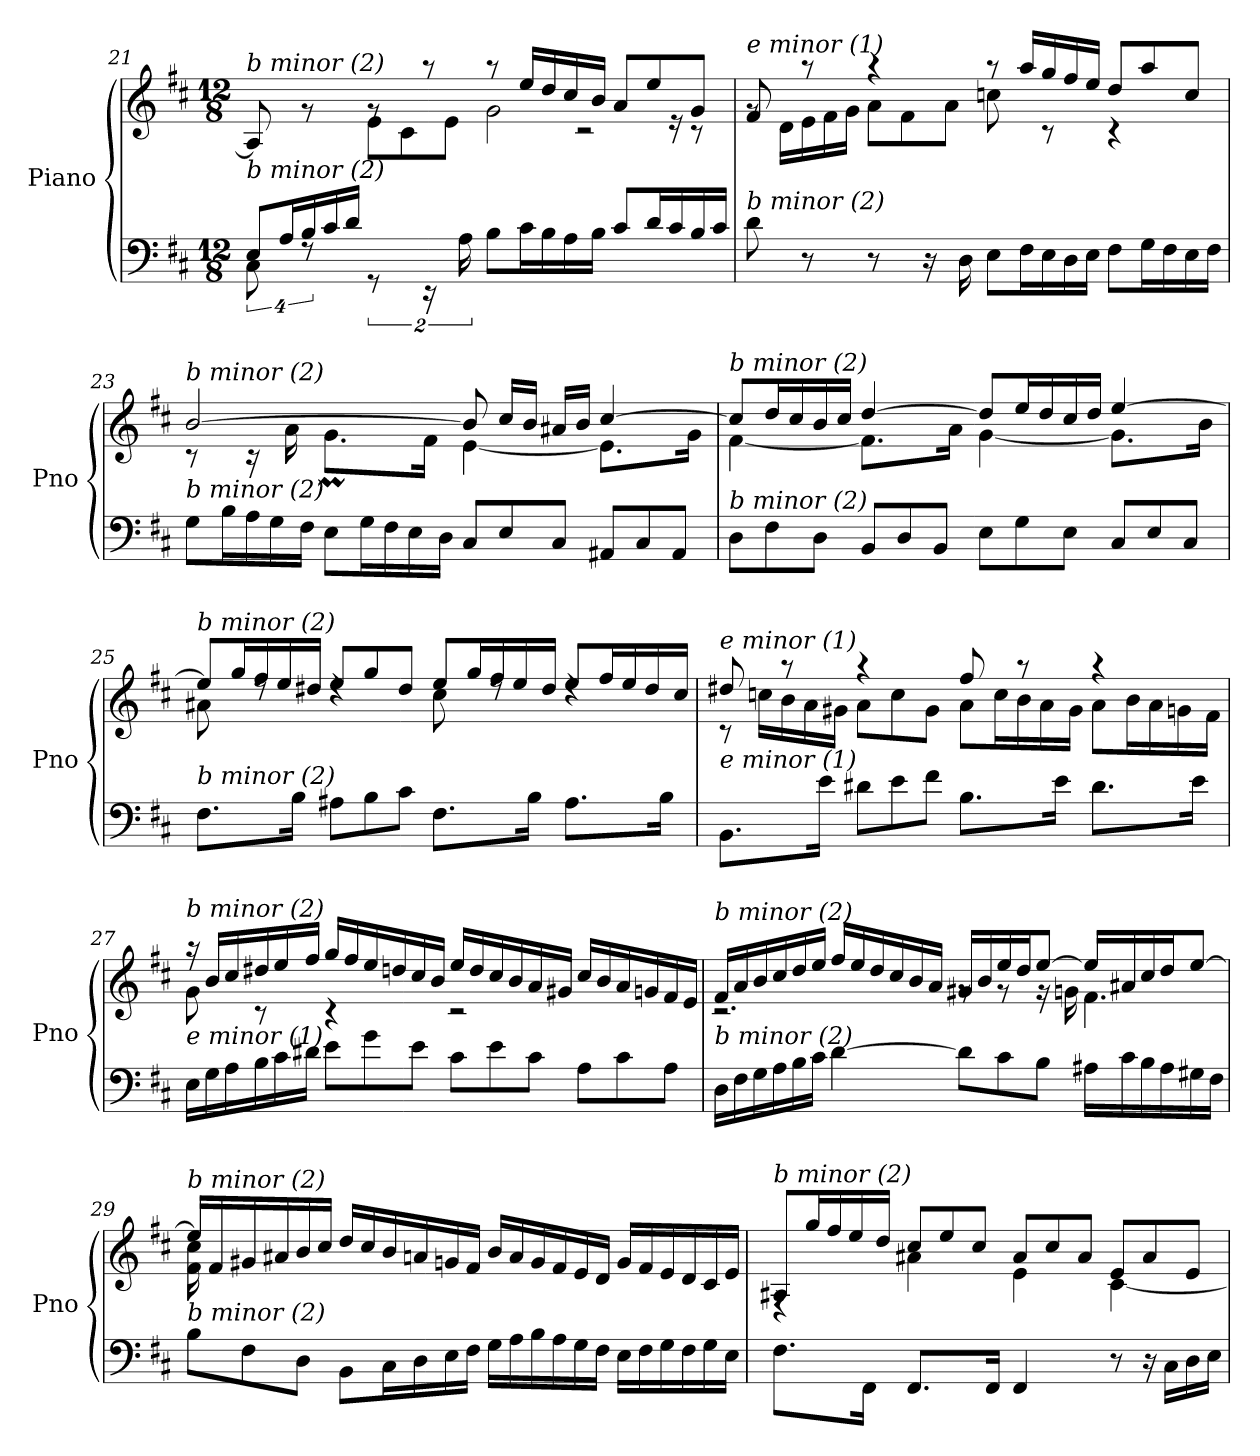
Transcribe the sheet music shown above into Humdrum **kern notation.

**kern	**kern
*part1	*part1
*staff2	*staff1
*I"Piano	*
*I'Pno	*
*clefF4	*clefG2
*k[f#c#]	*k[f#c#]
*D:	*D:
*M12/8	*M12/8
=21	=21
*^	*
*	*	*Xtuplet
*	*	*^
!	!	!LO:TX:i:t=b minor (2)	!
!LO:TX:i:t=b minor (2)	!	!	!
8E/L	16%3C#\	16%3A/]	8%3ryy
16A/L	.	.	.
16B/	16%3rF	16%3rg	.
16c#/	.	.	.
16d/JJ	.	.	.
16%3rGG	8%3rEEyy	16%3rg	8e\L
.	.	.	8c#\
32%3rEE	.	16%3raa	.
.	.	.	8e\J
32%3A\	.	.	.
8B\L	8%3rEEyy	8raa	32%9g\
16c#\L	.	16ee/LL	.
16B\	.	16dd/	.
16A\	.	16cc#/	.
.	.	.	32%9rc
16B\JJ	.	16b/JJ	.
8c#/L	8%3rEEyy	8a/L	.
16d/L	.	8ee/	.
16c#/	.	.	16r
16B/	.	8g/J	8r
16c#/JJ	.	.	.
*v	*v	*	*
!!LO:LB:g=z	!!
=22	=22	=22
*Xtuplet	*	*
!	!LO:TX:i:t=e minor (1)	!
!LO:TX:i:t=b minor (2)	!	!
16%3d\	16%3f#/	8rg
.	.	16d\LL
16%3r	16%3raa	16e\
.	.	16f#\
.	.	16g\JJ
16%3r	8%3raa	8a\L
.	.	8f#\
32%3r	.	.
.	.	8a\J
32%3D\	.	.
8E\L	8raa	16%3ccn\
16F#\L	16aa/LL	.
16E\	16gg/	16%3rc
16D\	16ff#/	.
16E\JJ	16ee/JJ	.
8F#\L	8dd/L	8%3rc
16G\L	8aa/	.
16F#\	.	.
16E\	8cc/J	.
16F#\JJ	.	.
=23	=23	=23
!	!LO:TX:i:t=b minor (2)	!
!LO:TX:i:t=b minor (2)	!	!
8G\L	[4%3b/	16%3rc
16B\L	.	.
16A\	.	32%3rc
16G\	.	.
.	.	32%3a\
16F#\JJ	.	.
8E\L	.	16%3.gM\L
16G\L	.	.
16F#\	.	.
16E\	.	.
.	.	32%3f#\Jk
16D\JJ	.	.
8C#/L	8b/]	[8%3e\
8E/	16cc#/LL	.
.	16b/JJ	.
8C#/J	16a#X/LL	.
.	16b/JJ	.
8AA#X/L	[8%3cc#/	16%3.e\L]
8C#/	.	.
8AA#/J	.	.
.	.	32%3g\Jk
!!LO:PB:g=z	!!
=24	=24	=24
!	!LO:TX:i:t=b minor (2)	!
!LO:TX:i:t=b minor (2)	!	!
8D\L	8cc#/L]	[8%3f#\
8F#\	16dd/L	.
.	16cc#/	.
8D\J	16b/	.
.	16cc#/JJ	.
8BB/L	[8%3dd/	16%3.f#\L]
8D/	.	.
8BB/J	.	.
.	.	32%3a\Jk
8E\L	8dd/L]	[8%3g\
8G\	16ee/L	.
.	16dd/	.
8E\J	16cc#/	.
.	16dd/JJ	.
8C#/L	[8%3ee/	16%3.g\L]
8E/	.	.
8C#/J	.	.
.	.	32%3b\Jk
=25	=25	=25
!	!LO:TX:i:t=b minor (2)	!
!LO:TX:i:t=b minor (2)	!	!
16%3.F#\L	8ee/L]	16%3a#X\
.	16gg/L	.
.	16ff#/	16%3rdd
.	16ee/	.
32%3B\Jk	.	.
.	16dd#X/JJ	.
8A#X\L	8ee/L	8%3rdd
8B\	8gg/	.
8c#\J	8dd#/J	.
16%3.F#\L	8ee/L	16%3cc#\
.	16gg/L	.
.	16ff#/	16%3rdd
.	16ee/	.
32%3B\Jk	.	.
.	16dd#/JJ	.
16%3.A#\L	8ee/L	8%3rdd
.	16ff#/L	.
.	16ee/	.
.	16dd#/	.
32%3B\Jk	.	.
.	16cc#/JJ	.
!!LO:LB:g=z	!!
=26	=26	=26
!	!LO:TX:i:t=e minor (1)	!
!LO:TX:i:t=e minor (1)	!	!
16%3.BB\L	16%3dd#X/	8rc
.	.	16ccn\LL
.	16%3raa	16b\
.	.	16a\
32%3e\Jk	.	.
.	.	16g#X\JJ
8d#X\L	8%3raa	8a\L
8e\	.	8cc\
8f#\J	.	8g#\J
16%3.B\L	16%3ff#/	8a\L
.	.	16cc\L
.	16%3raa	16b\
.	.	16a\
32%3e\Jk	.	.
.	.	16g#\JJ
16%3.d#\L	8%3raa	8a\L
.	.	16b\L
.	.	16a\
.	.	16gn\
32%3e\Jk	.	.
.	.	16f#\JJ
!!LO:LB:g=z	!!
=27	=27	=27
!	!LO:TX:i:t=b minor (2)	!
!LO:TX:i:t=e minor (1)	!	!
16E\LL	16raa	16%3g\
16G\	16b/LL	.
16A\	16cc#/	.
16B\	16dd#X/	16%3rc
16c#\	16ee/	.
16d#X\JJ	16ff#/JJ	.
8e\L	16gg/LL	8%3rc
.	16ff#/	.
8g\	16ee/	.
.	16ddn/	.
8e\J	16cc#/	.
.	16b/JJ	.
8c#\L	16ee/LL	4%3rc
.	16dd/	.
8e\	16cc#/	.
.	16b/	.
8c#\J	16a/	.
.	16g#X/JJ	.
8A\L	16cc#/LL	.
.	16b/	.
8c#\	16a/	.
.	16gn/	.
8A\J	16f#/	.
.	16e/JJ	.
!!LO:LB:g=z	!!
=28	=28	=28
!	!LO:TX:i:t=b minor (2)	!
!LO:TX:i:t=b minor (2)	!	!
16D\LL	16f#/LL	2.rc
16F#\	16a/	.
16G\	16b/	.
16A\	16cc#/	.
16B\	16dd/	.
16c#\JJ	16ee/JJ	.
[8%3d\	16ff#/LL	.
.	16ee/	.
.	16dd/	.
.	16cc#/	.
.	16b/	.
.	16a/JJ	.
8d\L]	16g#X/LL	8rg
.	16b/	.
8c#\	16ee/	8rg
.	16dd/J	.
8B\J	[8ee/J	16rg
.	.	16gn\
16A#X\LL	16ee/LL]	4.f#\
16c#\	16a#X/	.
16B\	16cc#/	.
16A#\	16dd/J	.
16G#X\	[8ee/J	.
16F#\JJ	.	.
!!LO:LB:g=z	!!
=29	=29	=29
*^	*	*
!	!	!LO:TX:i:t=b minor (2)	!
!LO:TX:i:t=b minor (2)	!	!	!
16ryy	8B\L	16ee/LL]	16f#\ 16cc#\
1ryy	.	16f#/	1ryy
.	8F#\	16g#X/	.
.	.	16a#X/	.
.	8D\J	16b/	.
.	.	16cc#/JJ	.
.	8BB\L	16dd/LL	.
.	.	16cc#/	.
.	16C#\L	16b/	.
.	16D\	16an/	.
.	16E\	16gn/	.
.	16F#\JJ	16f#/JJ	.
.	16G\LL	16b/LL	.
.	16A\	16a/	.
.	16B\	16g/	.
.	16A\	16f#/	.
.	16G\	16e/	.
4..ryy	16F#\JJ	16d/JJ	4..ryy
.	16E\LL	16g/LL	.
.	16F#\	16f#/	.
.	16G\	16e/	.
.	16F#\	16d/	.
.	16G\	16c#/	.
.	16E\JJ	16e/JJ	.
!!LO:PB:g=z	!!
=30	=30	=30	=30
!	!	!LO:TX:i:t=b minor (2)	!
!LO:TX:i:t=b minor (2)	!	!	!
*v	*v	*	*
16%3.F#\L	8A#X/L	8%3rF
.	16gg/L	.
.	16ff#/	.
.	16ee/	.
32%3FF#\Jk	.	.
.	16dd/JJ	.
16%3.FF#/L	8cc#/L	8%3a#X\
.	8ee/	.
.	8cc#/J	.
32%3FF#/Jk	.	.
8%3FF#/	8a#/L	8%3e\
.	8cc#/	.
.	8a#/J	.
8r	8e/L	[8%3c#\
16r	8a#/	.
16C#\LL	.	.
16D\	8e/J	.
16E\JJ	.	.
*	*v	*v
=	=
*-	*-
